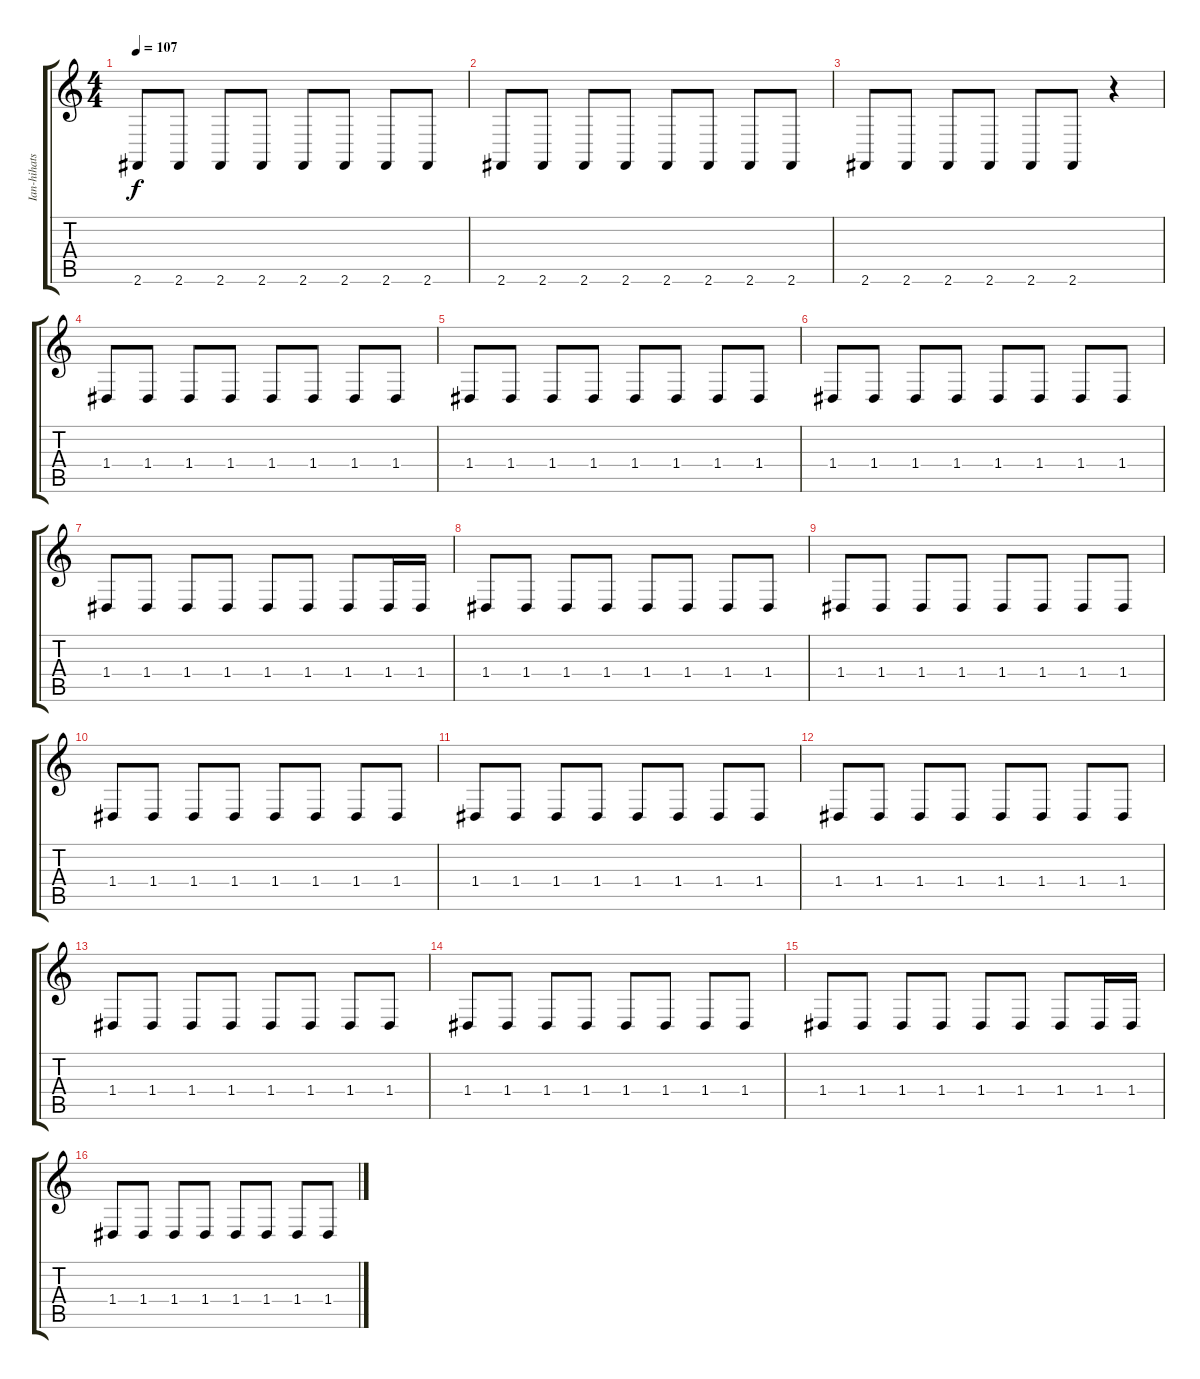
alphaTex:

\track ("Ian-hihats" "Ian-hihats") {instrument acousticgrandpiano}
\staff {score tabs}
\tuning (E4 B3 G3 D3 A2 E2) {hide}
\ts (4 4)
\tempo 107
\clef g2
\ks c
2.6.8{dy f} 2.6.8 2.6.8 2.6.8 2.6.8 2.6.8 2.6.8 2.6.8 |
2.6.8 2.6.8 2.6.8 2.6.8 2.6.8 2.6.8 2.6.8 2.6.8 |
2.6.8 2.6.8 2.6.8 2.6.8 2.6.8 2.6.8 r.4 |
1.4.8 1.4.8 1.4.8 1.4.8 1.4.8 1.4.8 1.4.8 1.4.8 |
1.4.8 1.4.8 1.4.8 1.4.8 1.4.8 1.4.8 1.4.8 1.4.8 |
1.4.8 1.4.8 1.4.8 1.4.8 1.4.8 1.4.8 1.4.8 1.4.8 |
1.4.8 1.4.8 1.4.8 1.4.8 1.4.8 1.4.8 1.4.8 1.4.16 1.4.16 |
1.4.8 1.4.8 1.4.8 1.4.8 1.4.8 1.4.8 1.4.8 1.4.8 |
1.4.8 1.4.8 1.4.8 1.4.8 1.4.8 1.4.8 1.4.8 1.4.8 |
1.4.8 1.4.8 1.4.8 1.4.8 1.4.8 1.4.8 1.4.8 1.4.8 |
1.4.8 1.4.8 1.4.8 1.4.8 1.4.8 1.4.8 1.4.8 1.4.8 |
1.4.8 1.4.8 1.4.8 1.4.8 1.4.8 1.4.8 1.4.8 1.4.8 |
1.4.8 1.4.8 1.4.8 1.4.8 1.4.8 1.4.8 1.4.8 1.4.8 |
1.4.8 1.4.8 1.4.8 1.4.8 1.4.8 1.4.8 1.4.8 1.4.8 |
1.4.8 1.4.8 1.4.8 1.4.8 1.4.8 1.4.8 1.4.8 1.4.16 1.4.16 |
1.4.8 1.4.8 1.4.8 1.4.8 1.4.8 1.4.8 1.4.8 1.4.8
